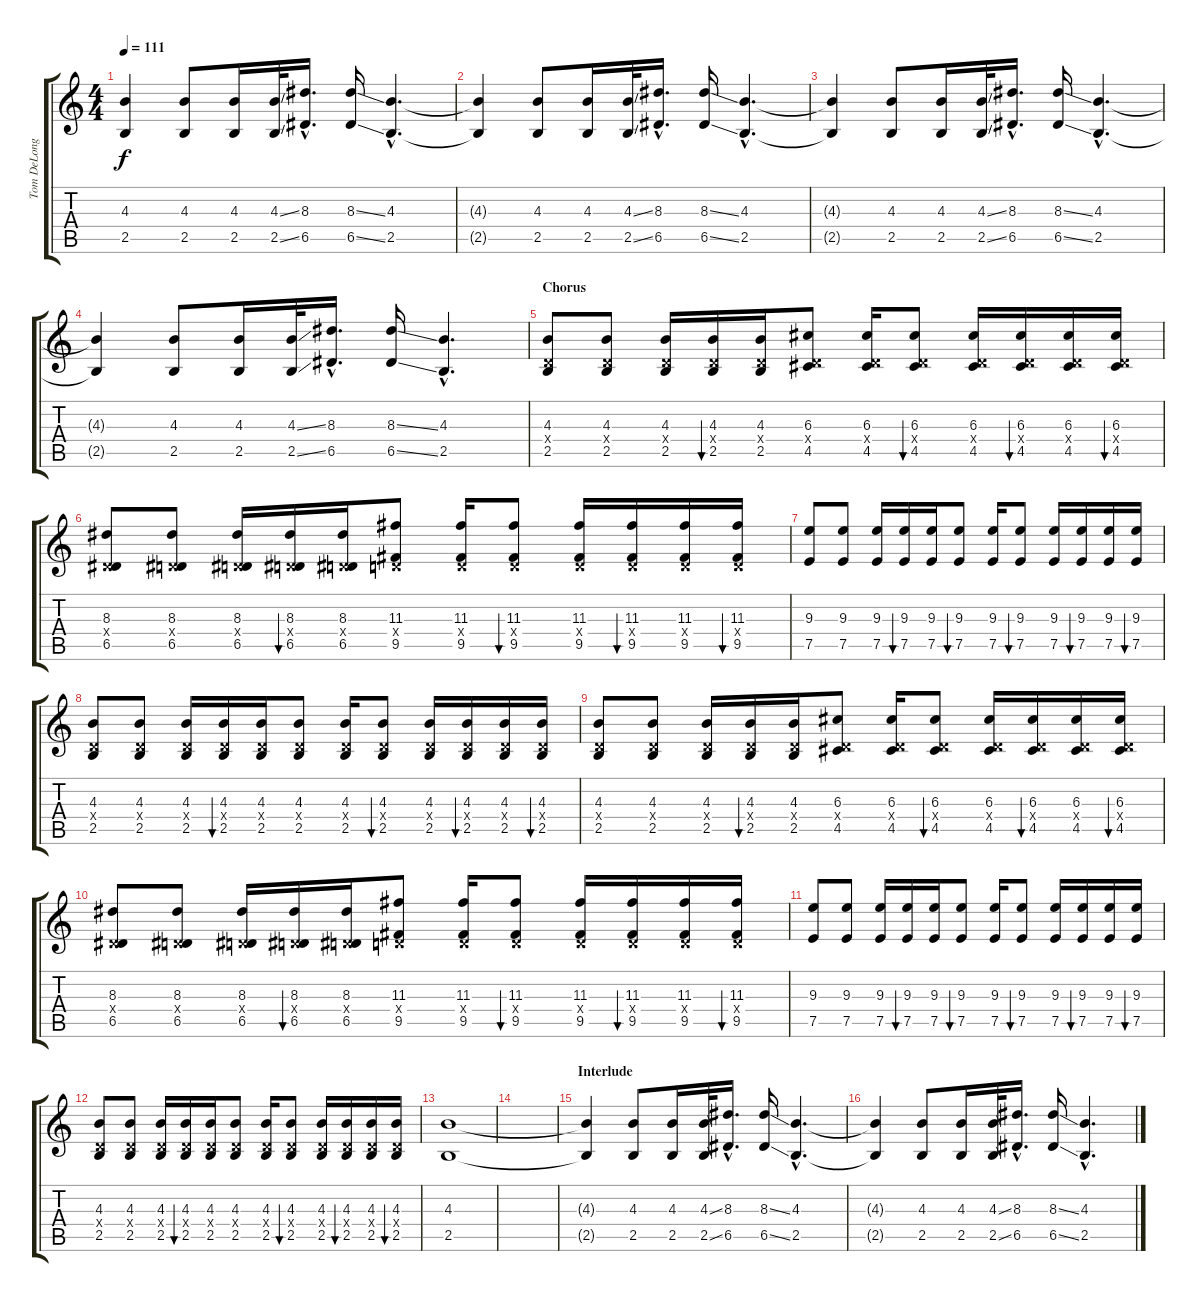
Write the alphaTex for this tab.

\track ("Tom DeLonge - Acoustic Guitar 2" "Tom DeLong") {instrument acousticguitarsteel}
\staff {score tabs}
\tuning (E4 B3 G3 D3 A2 E2) {hide}
\ts (4 4)
\tempo 111
\clef g2
\ks c
(4.3{t} 2.5{t}).4{dy f} (4.3 2.5).8 (4.3 2.5).16 (4.3{ss} 2.5{ss}).32 (8.3{hac} 6.5{hac}).16{d} (8.3{ss} 6.5{ss}).16 (4.3{hac} 2.5{hac}).4{d} |
(4.3{t} 2.5{t}).4 (4.3 2.5).8 (4.3 2.5).16 (4.3{ss} 2.5{ss}).32 (8.3{hac} 6.5{hac}).16{d} (8.3{ss} 6.5{ss}).16 (4.3{hac} 2.5{hac}).4{d} |
(4.3{t} 2.5{t}).4 (4.3 2.5).8 (4.3 2.5).16 (4.3{ss} 2.5{ss}).32 (8.3{hac} 6.5{hac}).16{d} (8.3{ss} 6.5{ss}).16 (4.3{hac} 2.5{hac}).4{d} |
(4.3{t} 2.5{t}).4 (4.3 2.5).8 (4.3 2.5).16 (4.3{ss} 2.5{ss}).32 (8.3{hac} 6.5{hac}).16{d} (8.3{ss} 6.5{ss}).16 (4.3{hac} 2.5{hac}).4{d} |
\section ("" "Chorus")
(4.3 0.4{x} 2.5).8{volume 14} (4.3 0.4{x} 2.5).8 (4.3 0.4{x} 2.5).16 (4.3 0.4{x} 2.5).16{bu 60} (4.3 0.4{x} 2.5).16 (6.3 0.4{x} 4.5).8 (6.3 0.4{x} 4.5).16 (6.3 0.4{x} 4.5).8{bu 60} (6.3 0.4{x} 4.5).16 (6.3 0.4{x} 4.5).16{bu 60} (6.3 0.4{x} 4.5).16 (6.3 0.4{x} 4.5).16{bu 60} |
(8.3 0.4{x} 6.5).8 (8.3 0.4{x} 6.5).8 (8.3 0.4{x} 6.5).16 (8.3 0.4{x} 6.5).16{bu 60} (8.3 0.4{x} 6.5).16 (11.3 0.4{x} 9.5).8 (11.3 0.4{x} 9.5).16 (11.3 0.4{x} 9.5).8{bu 60} (11.3 0.4{x} 9.5).16 (11.3 0.4{x} 9.5).16{bu 60} (11.3 0.4{x} 9.5).16 (11.3 0.4{x} 9.5).16{bu 60} |
(9.3 7.5).8 (9.3 7.5).8 (9.3 7.5).16 (9.3 7.5).16{bu 60} (9.3 7.5).16 (9.3 7.5).8{bu 60} (9.3 7.5).16 (9.3 7.5).8{bu 60} (9.3 7.5).16 (9.3 7.5).16{bu 60} (9.3 7.5).16 (9.3 7.5).16{bu 60} |
(4.3 0.4{x} 2.5).8 (4.3 0.4{x} 2.5).8 (4.3 0.4{x} 2.5).16 (4.3 0.4{x} 2.5).16{bu 60} (4.3 0.4{x} 2.5).16 (4.3 0.4{x} 2.5).8 (4.3 0.4{x} 2.5).16 (4.3 0.4{x} 2.5).8{bu 60} (4.3 0.4{x} 2.5).16 (4.3 0.4{x} 2.5).16{bu 60} (4.3 0.4{x} 2.5).16 (4.3 0.4{x} 2.5).16{bu 60} |
(4.3 0.4{x} 2.5).8 (4.3 0.4{x} 2.5).8 (4.3 0.4{x} 2.5).16 (4.3 0.4{x} 2.5).16{bu 60} (4.3 0.4{x} 2.5).16 (6.3 0.4{x} 4.5).8 (6.3 0.4{x} 4.5).16 (6.3 0.4{x} 4.5).8{bu 60} (6.3 0.4{x} 4.5).16 (6.3 0.4{x} 4.5).16{bu 60} (6.3 0.4{x} 4.5).16 (6.3 0.4{x} 4.5).16{bu 60} |
(8.3 0.4{x} 6.5).8 (8.3 0.4{x} 6.5).8 (8.3 0.4{x} 6.5).16 (8.3 0.4{x} 6.5).16{bu 60} (8.3 0.4{x} 6.5).16 (11.3 0.4{x} 9.5).8 (11.3 0.4{x} 9.5).16 (11.3 0.4{x} 9.5).8{bu 60} (11.3 0.4{x} 9.5).16 (11.3 0.4{x} 9.5).16{bu 60} (11.3 0.4{x} 9.5).16 (11.3 0.4{x} 9.5).16{bu 60} |
(9.3 7.5).8 (9.3 7.5).8 (9.3 7.5).16 (9.3 7.5).16{bu 60} (9.3 7.5).16 (9.3 7.5).8{bu 60} (9.3 7.5).16 (9.3 7.5).8{bu 60} (9.3 7.5).16 (9.3 7.5).16{bu 60} (9.3 7.5).16 (9.3 7.5).16{bu 60} |
(4.3 0.4{x} 2.5).8 (4.3 0.4{x} 2.5).8 (4.3 0.4{x} 2.5).16 (4.3 0.4{x} 2.5).16{bu 60} (4.3 0.4{x} 2.5).16 (4.3 0.4{x} 2.5).8 (4.3 0.4{x} 2.5).16 (4.3 0.4{x} 2.5).8{bu 60} (4.3 0.4{x} 2.5).16 (4.3 0.4{x} 2.5).16{bu 60} (4.3 0.4{x} 2.5).16 (4.3 0.4{x} 2.5).16{bu 60} |
(4.3 2.5).1 |
|
\section ("" "Interlude")
(4.3{t} 2.5{t}).4{volume 9} (4.3 2.5).8 (4.3 2.5).16 (4.3{ss} 2.5{ss}).32 (8.3{hac} 6.5{hac}).16{d} (8.3{ss} 6.5{ss}).16 (4.3{hac} 2.5{hac}).4{d} |
(4.3{t} 2.5{t}).4 (4.3 2.5).8 (4.3 2.5).16 (4.3{ss} 2.5{ss}).32 (8.3{hac} 6.5{hac}).16{d} (8.3{ss} 6.5{ss}).16 (4.3{hac} 2.5{hac}).4{d}
